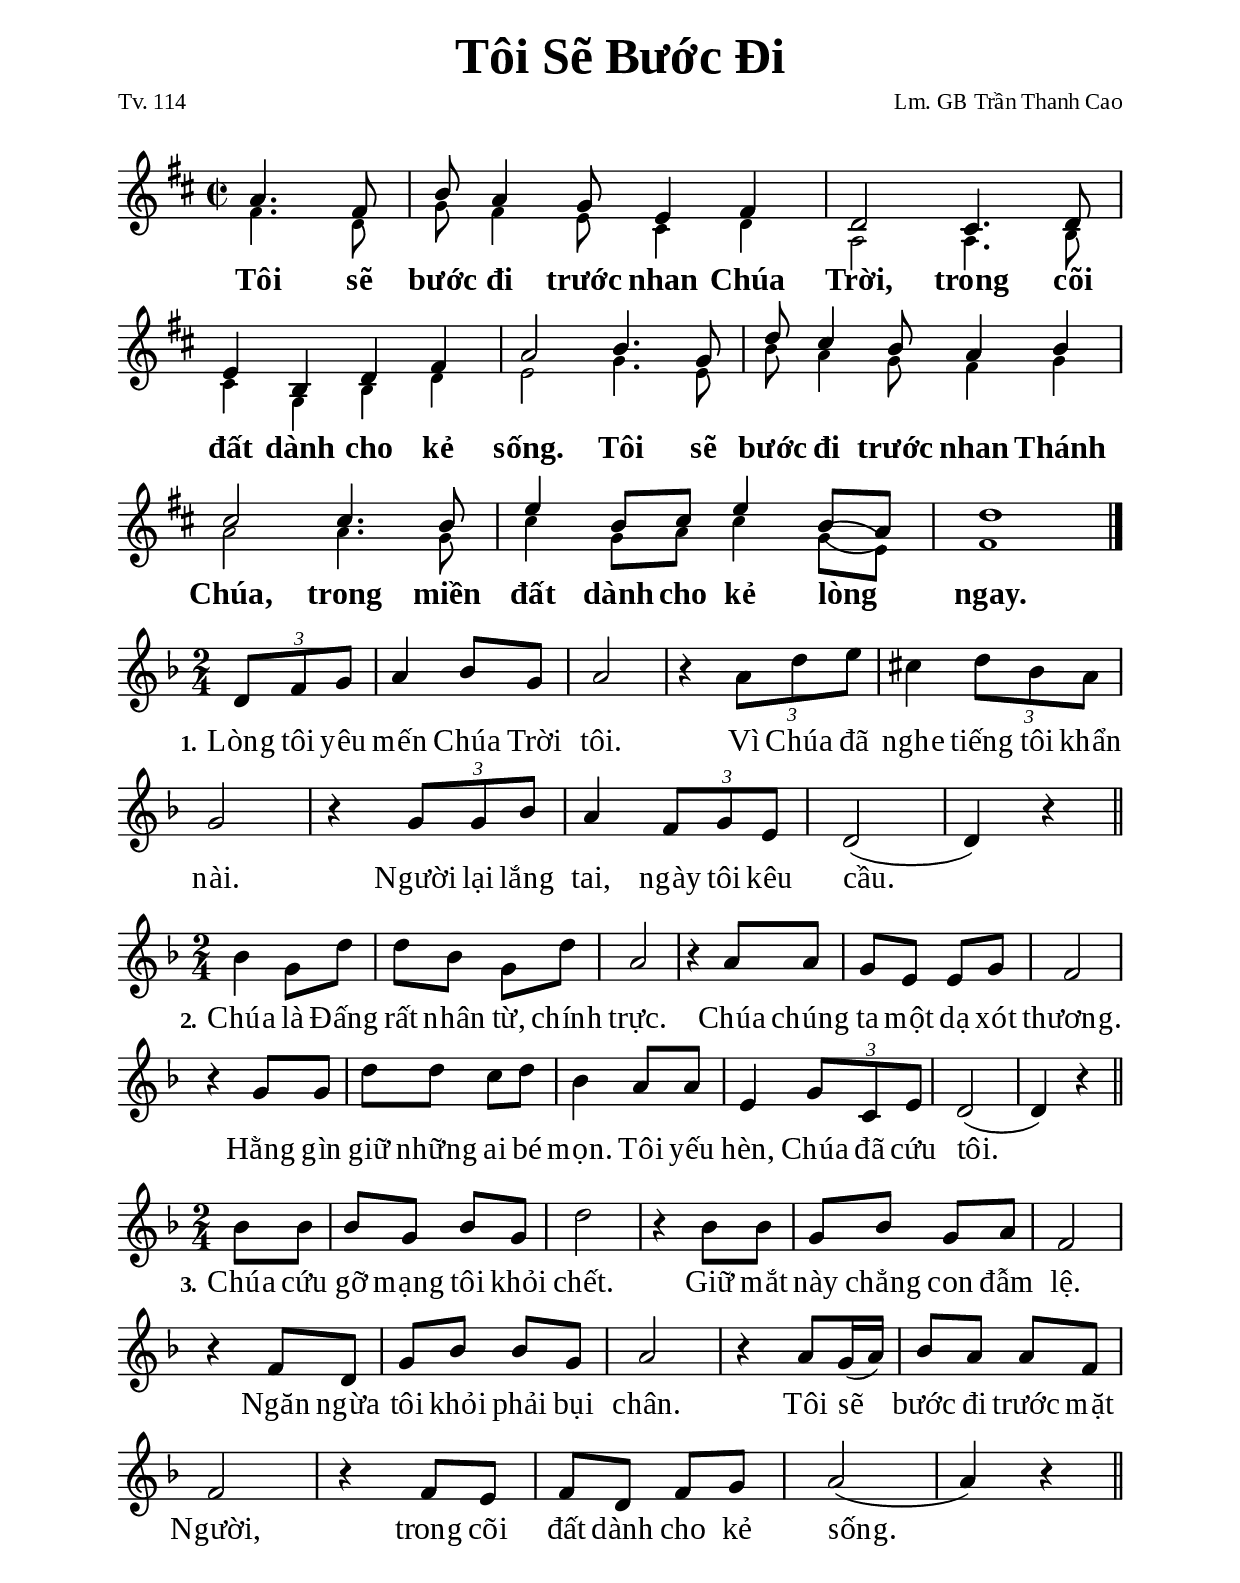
% Cài đặt chung
\version "2.20.0"
\include "english.ly"

\header {
  title = \markup { \fontsize #3 "Tôi Sẽ Bước Đi" }
  poet = "Tv. 114"
  composer = "Lm. GB Trần Thanh Cao"
  arranger = " "
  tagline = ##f
}

\paper {
  #(set-paper-size "a4")
  top-margin = 10\mm
  bottom-margin = 10\mm
  left-margin = 20\mm
  right-margin = 20\mm
  indent = #0
  #(define fonts
    (make-pango-font-tree
      "Liberation Serif"
      "Liberation Serif"
      "Liberation Serif"
      (/ 20 20)))
  page-count = #1
}

% Nhạc điệp khúc
nhacDiepKhucSop = \relative c'' {
  \partial 2 a4. fs8 |
  b a4 g8 e4 fs |
  d2 cs4. d8 |
  e4 b d fs |
  a2 b4. g8 |
  d' cs4 b8 a4 b |
  cs2 cs4. b8 |
  e4 b8 cs e4 b8 _(a) |
  d1 \bar "|."
}

nhacDiepKhucBas = \relative c' {
  \partial 2 fs4. d8 |
  g8 fs4 e8 cs4 d |
  a2 a4. b8 |
  cs4 g b d |
  e2 g4. e8 |
  b' a4 g8 fs4 g |
  a2 a4. g8 |
  cs4 g8 a cs4 g8 ^(e) |
  fs1
}

% Nhạc phiên khúc
nhacPhienKhucMot = \relative c' {
  \partial 4 \tuplet 3/2 { d8 f g } |
  a4 bf8 g |
  a2 |
  r4 \tuplet 3/2 { a8 d e } |
  cs4 \tuplet 3/2 { d8 bf a } |
  g2 |
  r4 \tuplet 3/2 { g8 g bf } |
  a4 \tuplet 3/2 { f8 g e } |
  d2 ( 
  d4) r \bar "||"
}

nhacPhienKhucHai = \relative c'' {
  bf4 g8 d' |
  d bf g d' |
  a2 |
  r4 a8 a |
  g e e g |
  f2 
  r4 g8 g |
  d' d c d |
  bf4 a8 a |
  e4 \tuplet 3/2 { g8 c, e } |
  d2 ( |
  d4) r \bar "||"
}

nhacPhienKhucBa = \relative c'' {
  \partial 4 bf8 bf |
  bf g bf g |
  d'2 |
  r4 bf8 bf |
  g bf g a |
  f2 |
  r4 f8 d |
  g bf bf g |
  a2 |
  r4 a8 g16 (a) |
  bf8 a a f |
  f2 |
  r4 f8 e |
  f d f g |
  a2 ( |
  a4) r \bar "||"
}

% Lời điệp khúc
loiDiepKhuc = \lyricmode {
  Tôi sẽ bước đi trước nhan Chúa Trời,
  trong cõi đất dành cho kẻ sống.
  Tôi sẽ bước đi trước nhan Thánh Chúa,
  trong miền đất dành cho kẻ lòng ngay.
}

% Lời phiên khúc
loiPhienKhucMot = \lyricmode {
  \set stanza = #"1."
  Lòng tôi yêu mến Chúa Trời tôi.
  Vì Chúa đã nghe tiếng tôi khẩn nài.
  Người lại lắng tai, ngày tôi kêu cầu.
}

loiPhienKhucHai = \lyricmode {
  \set stanza = #"2."
  Chúa là Đấng rất nhân từ, chính trực.
  Chúa chúng ta một dạ xót thương.
  Hằng gìn giữ những ai bé mọn.
  Tôi yếu hèn, Chúa đã cứu tôi.
}

loiPhienKhucBa = \lyricmode {
  \set stanza = #"3."
  Chúa cứu gỡ mạng tôi khỏi chết.
  Giữ mắt này chẳng con đẫm lệ.
  Ngăn ngừa tôi khỏi phải bụi chân.
  Tôi sẽ bước đi trước mặt Người,
  trong cõi đất dành cho kẻ sống.
}


% Dàn trang
\score {
  \new ChoirStaff <<
    \new Staff = diepKhuc \with {
        \consists "Merge_rests_engraver"
        \magnifyStaff #(magstep +1)
      }
      <<
      \new Voice = beSop {
        \voiceOne \key d \major \time 2/2 \nhacDiepKhucSop
      }
      \new Voice = beBas {
        \override NoteHead.font-size = #-2
        \voiceTwo \key d \major \time 2/2 \nhacDiepKhucBas
      }
    >>
    \new Lyrics \lyricsto beSop \loiDiepKhuc
  >>
  \layout {
    \override Lyrics.LyricText.font-series = #'bold
    \override Lyrics.LyricText.font-size = #+3
    \override Lyrics.LyricSpace.minimum-distance = #0.5
    \override Score.BarNumber.break-visibility = ##(#f #f #f)
    \override Score.SpacingSpanner.uniform-stretching = ##t
  }
}

\score {
  \new ChoirStaff <<
    \new Staff = phienKhuc \with {
        \magnifyStaff #(magstep +1)
      }
      <<
      \new Voice = beSop {
        \key f \major \time 2/4 \nhacPhienKhucMot
      }
    >>
    \new Lyrics \lyricsto beSop \loiPhienKhucMot
  >>
  \layout {
    %\override Staff.TimeSignature.transparent = ##t
    \override Lyrics.LyricText.font-size = #+3
    \override Lyrics.LyricSpace.minimum-distance = #0.5
    \override Score.BarNumber.break-visibility = ##(#f #f #f)
    \override Score.SpacingSpanner.uniform-stretching = ##t
  }
}

\score {
  \new ChoirStaff <<
    \new Staff = phienKhuc \with {
        \magnifyStaff #(magstep +1)
      }
      <<
      \new Voice = beSop {
        \key f \major \time 2/4 \nhacPhienKhucHai
      }
    >>
    \new Lyrics \lyricsto beSop \loiPhienKhucHai
  >>
  \layout {
    %\override Staff.TimeSignature.transparent = ##t
    \override Lyrics.LyricText.font-size = #+3
    \override Lyrics.LyricSpace.minimum-distance = #0.5
    \override Score.BarNumber.break-visibility = ##(#f #f #f)
    \override Score.SpacingSpanner.uniform-stretching = ##t
  }
}

\score {
  \new ChoirStaff <<
    \new Staff = phienKhuc \with {
        \magnifyStaff #(magstep +1)
      }
      <<
      \new Voice = beSop {
        \key f \major \time 2/4 \nhacPhienKhucBa
      }
    >>
    \new Lyrics \lyricsto beSop \loiPhienKhucBa
  >>
  \layout {
    %\override Staff.TimeSignature.transparent = ##t
    \override Lyrics.LyricText.font-size = #+3
    \override Lyrics.LyricSpace.minimum-distance = #0.5
    \override Score.BarNumber.break-visibility = ##(#f #f #f)
    \override Score.SpacingSpanner.uniform-stretching = ##t
  }
}
